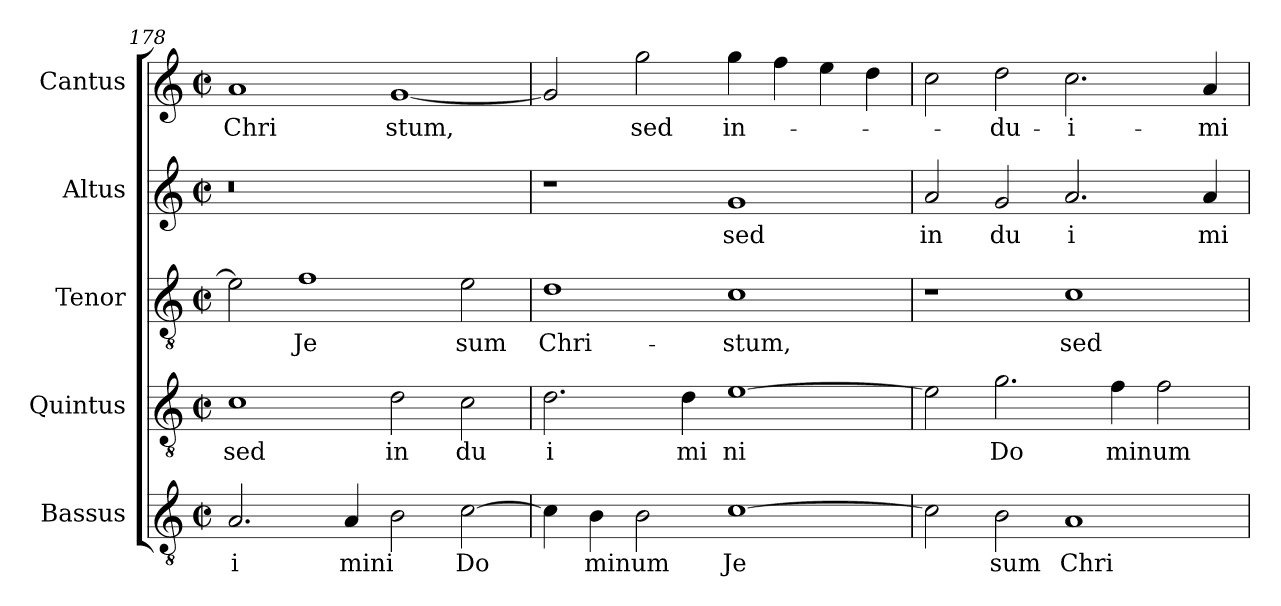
**kern	**text	**kern	**text	**kern	**text	**kern	**text	**kern	**text
*part5	*part5	*part4	*part4	*part3	*part3	*part2	*part2	*part1	*part1
*staff5	*staff5	*staff4	*staff4	*staff3	*staff3	*staff2	*staff2	*staff1	*staff1
*I"Bassus	*	*I"Quintus	*	*I"Tenor	*	*I"Altus	*	*I"Cantus	*
*clefGv2	*	*clefGv2	*	*clefGv2	*	*clefG2	*	*clefG2	*
*M2/2	*	*M2/2	*	*M2/2	*	*M2/2	*	*M2/2	*
*met(c|)	*	*met(c|)	*	*met(c|)	*	*met(c|)	*	*met(c|)	*
=178	=178	=178	=178	=178	=178	=178	=178	=178	=178
!	!LO:LY:b:cj	!	!LO:LY:b:cj	!	!	!	!	!	!LO:LY:b:cj
2.A/	i	1c	sed	2e\]	.	0r	.	1a	Chri
!	!	!	!	!	!LO:LY:b:cj	!	!	!	!
.	.	.	.	1f	Je	.	.	.	.
!	!LO:LY:b:cj	!	!	!	!	!	!	!	!
4A/	mini	.	.	.	.	.	.	.	.
!	!	!	!LO:LY:b:cj	!	!	!	!	!	!LO:LY:b
2B\	.	2d\	in	.	.	.	.	[>1g	stum,
!	!LO:LY:b	!	!LO:LY:b:cj	!	!LO:LY:b:cj	!	!	!	!
[<2c\	Do	2c\	du	2e\	sum	.	.	.	.
!!LO:LB:g=z
=179	=179	=179	=179	=179	=179	=179	=179	=179	=179
!	!	!	!LO:LY:b:cj	!	!LO:LY:b:cj	!	!	!	!
4c\]	.	2.d\	i	1d	Chri-	1r	.	2g/]	.
!	!LO:LY:b	!	!	!	!	!	!	!	!
4B\	minum	.	.	.	.	.	.	.	.
!	!	!	!	!	!	!	!	!	!LO:LY:b:cj
2B\	.	.	.	.	.	.	.	2gg\	sed
!	!	!	!LO:LY:b:cj	!	!	!	!	!	!
.	.	4d\	mi	.	.	.	.	.	.
!	!LO:LY:b:cj	!	!LO:LY:b:cj	!	!LO:LY:b:cj	!	!LO:LY:b:cj	!	!LO:LY:b:cj
[>1c	Je	[>1e	ni	1c	-stum,	1g	sed	4gg\	in-
.	.	.	.	.	.	.	.	4ff\	.
.	.	.	.	.	.	.	.	4ee\	.
.	.	.	.	.	.	.	.	4dd\	.
=180	=180	=180	=180	=180	=180	=180	=180	=180	=180
!	!	!	!	!	!	!	!LO:LY:b:cj	!	!
2c\]	.	2e\]	.	1r	.	2a/	in	2cc\	.
!	!LO:LY:b:cj	!	!LO:LY:b:cj	!	!	!	!LO:LY:b:cj	!	!LO:LY:b:cj
2B\	sum	2.g\	Do	.	.	2g/	du	2dd\	-du-
!	!LO:LY:b:cj	!	!	!	!LO:LY:b:cj	!	!LO:LY:b:cj	!	!LO:LY:b:cj
1A	Chri	.	.	1c	sed	2.a/	i	2.cc\	-i-
!	!	!	!LO:LY:b	!	!	!	!	!	!
.	.	4f\	minum	.	.	.	.	.	.
.	.	2f\	.	.	.	.	.	.	.
!	!	!	!	!	!	!	!LO:LY:b:cj	!	!LO:LY:b:cj
.	.	.	.	.	.	4a/	mi	4a/	-mi-
=	=	=	=	=	=	=	=	=	=
*-	*-	*-	*-	*-	*-	*-	*-	*-	*-
